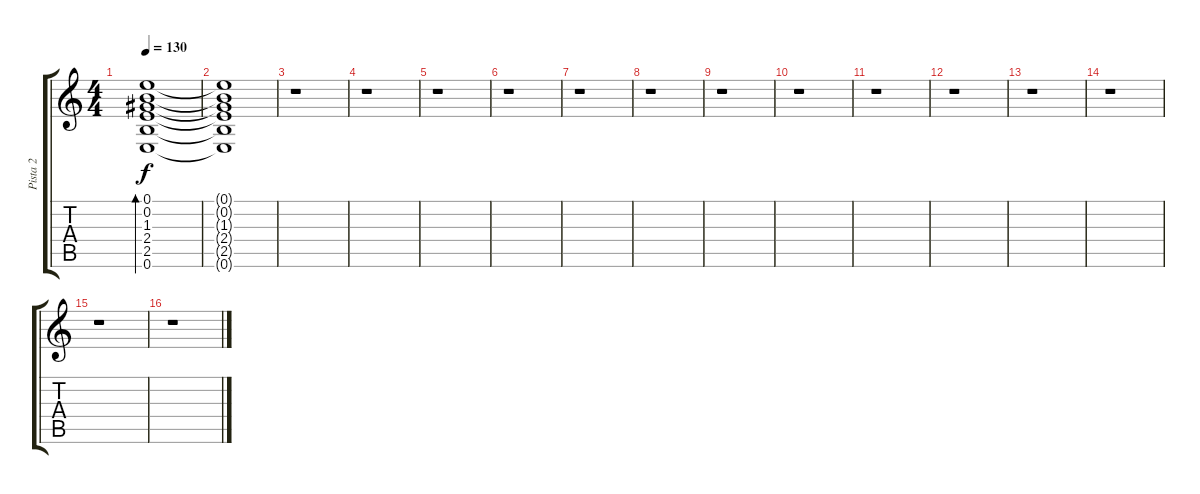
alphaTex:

\track ("Pista 2" "Pista 2") {instrument acousticguitarsteel}
\staff {score tabs}
\tuning (E4 B3 G3 D3 A2 E2) {hide}
\ts (4 4)
\tempo 130
\clef g2
\ks c
(0.1 0.2 1.3 2.4 2.5 0.6).1{bd 120 dy f} |
(0.1{t} 0.2{t} 1.3{t} 2.4{t} 2.5{t} 0.6{t}).1 |
r.1 |
r.1 |
r.1 |
r.1 |
r.1 |
r.1 |
r.1 |
r.1 |
r.1 |
r.1 |
r.1 |
r.1 |
r.1 |
r.1
